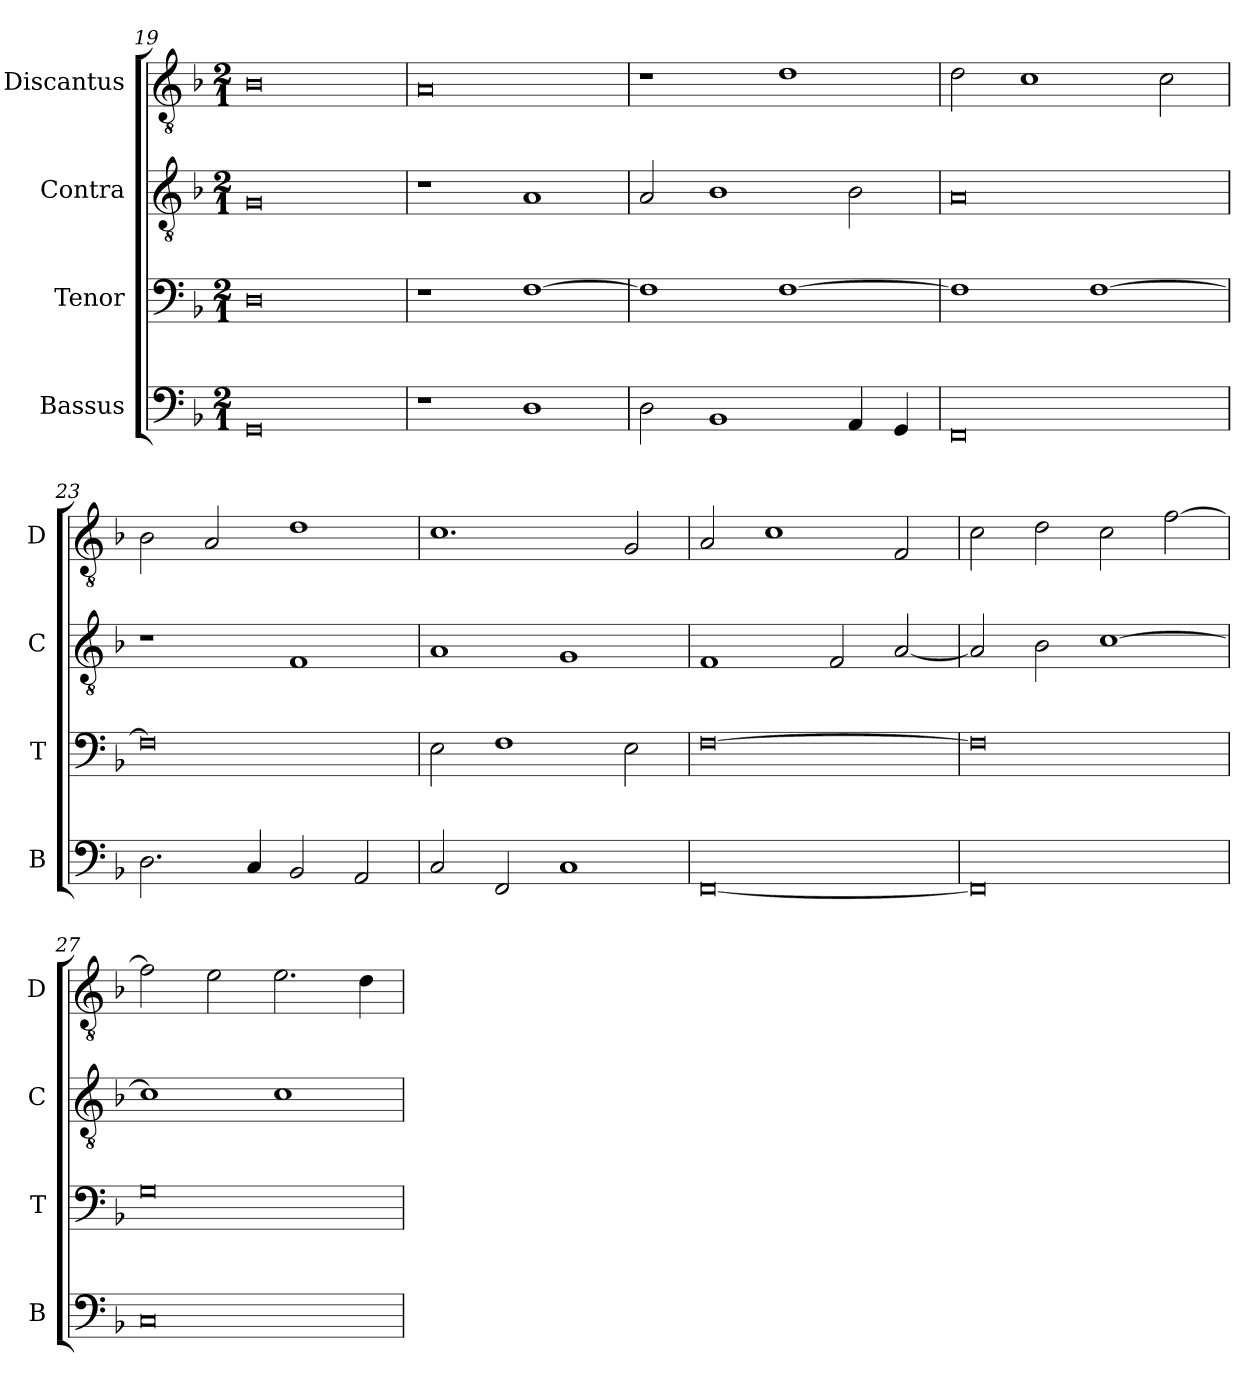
**kern	**kern	**kern	**kern
*part4	*part3	*part2	*part1
*staff4	*staff3	*staff2	*staff1
*I"Bassus	*I"Tenor	*I"Contra	*I"Discantus
*I'B	*I'T	*I'C	*I'D
*clefF4	*clefF4	*clefGv2	*clefGv2
*k[b-]	*k[b-]	*k[b-]	*k[b-]
*M2/1	*M2/1	*M2/1	*M2/1
=19	=19	=19	=19
0GG	0D	0G	0B-
=20	=20	=20	=20
1r	1r	1r	0A
1D	[1F	1A	.
=21	=21	=21	=21
2D\	1F]	2A/	1r
1BB-	.	1B-	.
.	[1F	.	1d
4AA/	.	2B-\	.
4GG/	.	.	.
=22	=22	=22	=22
0FF	1F]	0A	2d\
.	.	.	1c
.	[1F	.	.
.	.	.	2c\
=23	=23	=23	=23
2.D\	0F]	1r	2B-\
.	.	.	2A/
4C/	.	.	.
2BB-/	.	1F	1d
2AA/	.	.	.
=24	=24	=24	=24
2C/	2E\	1A	1.c
2FF/	1F	.	.
1C	.	1G	.
.	2E\	.	2G/
=25	=25	=25	=25
[0FF	[0F	1F	2A/
.	.	.	1c
.	.	2F/	.
.	.	[2A/	2F/
=26	=26	=26	=26
0FF]	0F]	2A/]	2c\
.	.	2B-\	2d\
.	.	[1c	2c\
.	.	.	[2f\
=27	=27	=27	=27
0C	0G	1c]	2f\]
.	.	.	2e\
.	.	1c	2.e\
.	.	.	4d\
=	=	=	=
*-	*-	*-	*-
